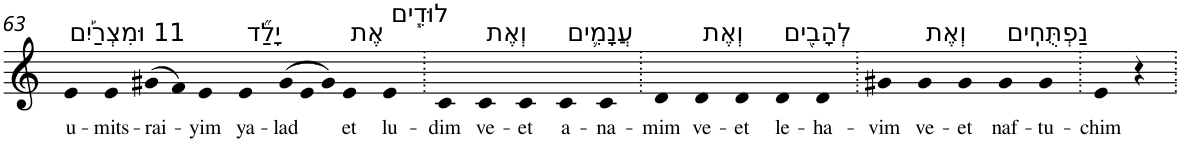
**kern	**text
*part1	*part1
*staff1	*staff1
*I"Piano	*
*I'Pno	*
!!LO:PB:g=z
*clefG2	*
*k[]	*
=63	=63
!LO:TX:a:t=11 וּמִצְרַ֡יִם	!
!	!LO:LY:b
4e	u-
!	!LO:LY:b
4e	-mits-
!	!LO:LY:b
(>8g#X	-rai-
8f)	.
!	!LO:LY:b
4e	-yim
!LO:TX:a:t=יָלַ֞ד	!
!	!LO:LY:b
4e	ya-
*Xtuplet	*
!	!LO:LY:b
(>12g#	-lad
12e	.
12g#)	.
!LO:TX:a:t=אֶת	!
!	!LO:LY:b
4e	et
!LO:TX:a:t=לוּדִ֧ים	!
!	!LO:LY:b
4e	lu-
=64.	=64.
!	!LO:LY:b
4c	-dim
!LO:TX:a:t=וְאֶת	!
!	!LO:LY:b
4c	ve-
!	!LO:LY:b
4c	-et
!LO:TX:a:t=עֲנָמִ֛ים	!
!	!LO:LY:b
4c	a-
!	!LO:LY:b
4c	-na-
=65.	=65.
!	!LO:LY:b
4d	-mim
!LO:TX:a:t=וְאֶת	!
!	!LO:LY:b
4d	ve-
!	!LO:LY:b
4d	-et
!LO:TX:a:t=לְהָבִ֖ים	!
!	!LO:LY:b
4d	le-
!	!LO:LY:b
4d	-ha-
=66.	=66.
!	!LO:LY:b
4g#X	-vim
!LO:TX:a:t=וְאֶת	!
!	!LO:LY:b
4g#	ve-
!	!LO:LY:b
4g#	-et
!LO:TX:a:t=נַפְתֻּחִֽים	!
!	!LO:LY:b
4g#	naf-
!	!LO:LY:b
4g#	-tu-
=67.	=67.
!	!LO:LY:b
4e	-chim
4r	.
=.	=.
*-	*-
